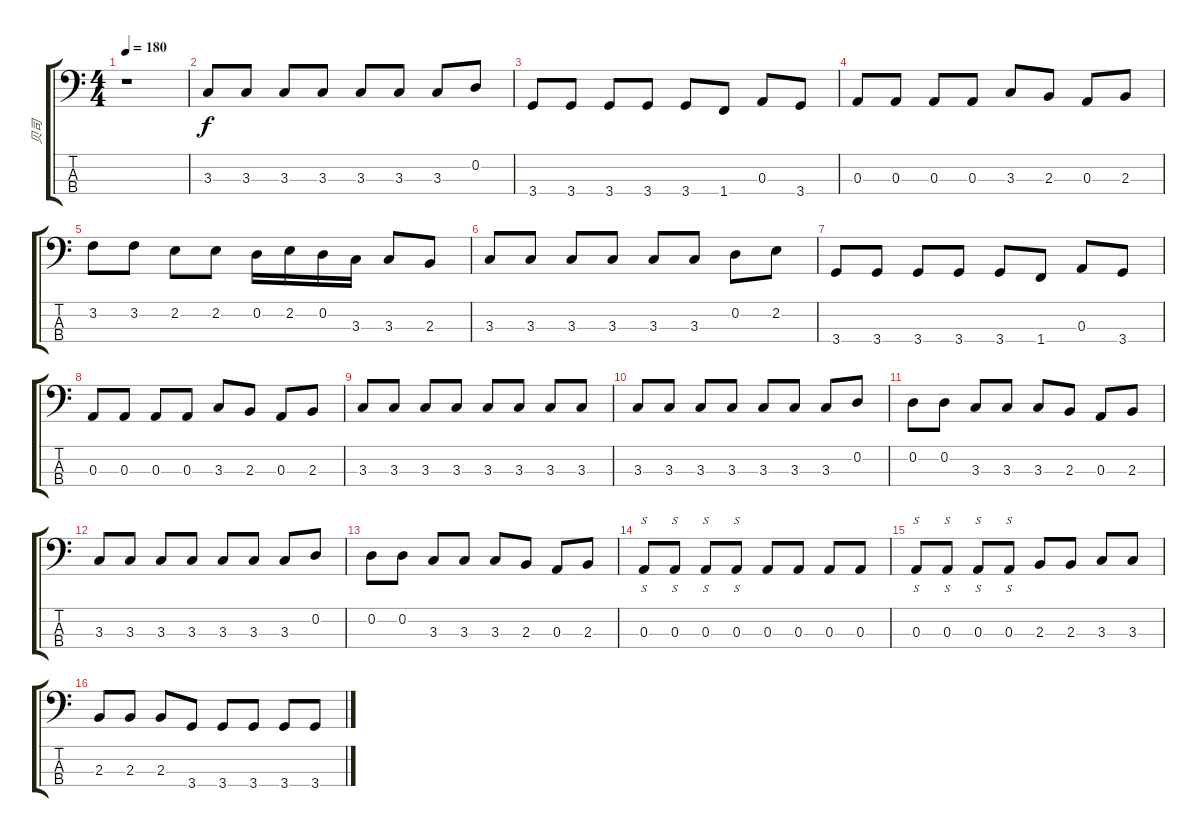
\track ("贝司" "贝司") {instrument electricbassfinger}
\staff {score tabs}
\tuning (G2 D2 A1 E1) {hide}
\ts (4 4)
\tempo 180
\clef f4
\ks c
r.1{dy f} |
3.3.8 3.3.8 3.3.8 3.3.8 3.3.8 3.3.8 3.3.8 0.2.8 |
3.4.8 3.4.8 3.4.8 3.4.8 3.4.8 1.4.8 0.3.8 3.4.8 |
0.3.8 0.3.8 0.3.8 0.3.8 3.3.8 2.3.8 0.3.8 2.3.8 |
3.2.8 3.2.8 2.2.8 2.2.8 0.2.16 2.2.16 0.2.16 3.3.16 3.3.8 2.3.8 |
3.3.8 3.3.8 3.3.8 3.3.8 3.3.8 3.3.8 0.2.8 2.2.8 |
3.4.8 3.4.8 3.4.8 3.4.8 3.4.8 1.4.8 0.3.8 3.4.8 |
0.3.8 0.3.8 0.3.8 0.3.8 3.3.8 2.3.8 0.3.8 2.3.8 |
3.3.8 3.3.8 3.3.8 3.3.8 3.3.8 3.3.8 3.3.8 3.3.8 |
3.3.8 3.3.8 3.3.8 3.3.8 3.3.8 3.3.8 3.3.8 0.2.8 |
0.2.8 0.2.8 3.3.8 3.3.8 3.3.8 2.3.8 0.3.8 2.3.8 |
3.3.8 3.3.8 3.3.8 3.3.8 3.3.8 3.3.8 3.3.8 0.2.8 |
0.2.8 0.2.8 3.3.8 3.3.8 3.3.8 2.3.8 0.3.8 2.3.8 |
0.3.8{s} 0.3.8{s} 0.3.8{s} 0.3.8{s} 0.3.8 0.3.8 0.3.8 0.3.8 |
0.3.8{s} 0.3.8{s} 0.3.8{s} 0.3.8{s} 2.3.8 2.3.8 3.3.8 3.3.8 |
2.3.8 2.3.8 2.3.8 3.4.8 3.4.8 3.4.8 3.4.8 3.4.8
